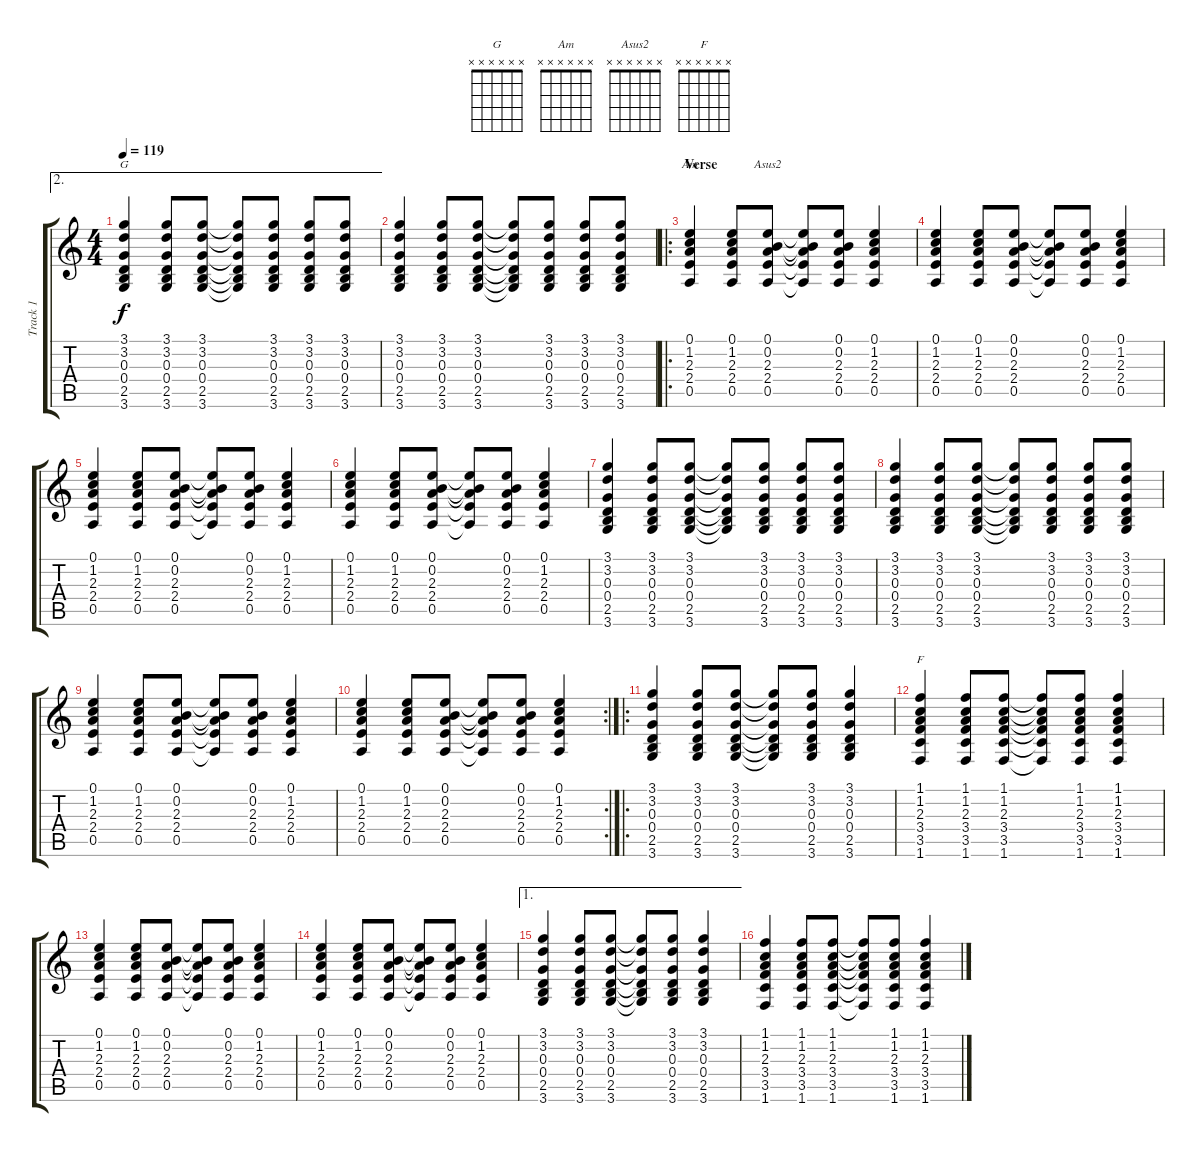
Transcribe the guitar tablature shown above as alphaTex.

\track ("Track 1" "Track 1") {instrument acousticguitarsteel}
\staff {score tabs}
\tuning (E4 B3 G3 D3 A2 E2) {hide}
\chord ("G" x x x x x x)
\chord ("Am" x x x x x x)
\chord ("Asus2" x x x x x x)
\chord ("F" x x x x x x)
\ae 2
\ts (4 4)
\tempo 119
\clef g2
\ks c
(3.1 3.2 0.3 0.4 2.5 3.6).4{ch "G" dy f} (3.1 3.2 0.3 0.4 2.5 3.6).8 (3.1 3.2 0.3 0.4 2.5 3.6).8 (3.1{t} 3.2{t} 0.3{t} 0.4{t} 2.5{t} 3.6{t}).8 (3.1 3.2 0.3 0.4 2.5 3.6).8 (3.1 3.2 0.3 0.4 2.5 3.6).8 (3.1 3.2 0.3 0.4 2.5 3.6).8 |
(3.1 3.2 0.3 0.4 2.5 3.6).4 (3.1 3.2 0.3 0.4 2.5 3.6).8 (3.1 3.2 0.3 0.4 2.5 3.6).8 (3.1{t} 3.2{t} 0.3{t} 0.4{t} 2.5{t} 3.6{t}).8 (3.1 3.2 0.3 0.4 2.5 3.6).8 (3.1 3.2 0.3 0.4 2.5 3.6).8 (3.1 3.2 0.3 0.4 2.5 3.6).8 |
\ro
\section ("" "Verse")
(0.1 1.2 2.3 2.4 0.5).4{ch "Am"} (0.1 1.2 2.3 2.4 0.5).8 (0.1 0.2 2.3 2.4 0.5).8{ch "Asus2"} (0.1{t} 0.2{t} 2.3{t} 2.4{t} 0.5{t}).8 (0.1 0.2 2.3 2.4 0.5).8 (0.1 1.2 2.3 2.4 0.5).4 |
(0.1 1.2 2.3 2.4 0.5).4 (0.1 1.2 2.3 2.4 0.5).8 (0.1 0.2 2.3 2.4 0.5).8 (0.1{t} 0.2{t} 2.3{t} 2.4{t} 0.5{t}).8 (0.1 0.2 2.3 2.4 0.5).8 (0.1 1.2 2.3 2.4 0.5).4 |
(0.1 1.2 2.3 2.4 0.5).4 (0.1 1.2 2.3 2.4 0.5).8 (0.1 0.2 2.3 2.4 0.5).8 (0.1{t} 0.2{t} 2.3{t} 2.4{t} 0.5{t}).8 (0.1 0.2 2.3 2.4 0.5).8 (0.1 1.2 2.3 2.4 0.5).4 |
(0.1 1.2 2.3 2.4 0.5).4 (0.1 1.2 2.3 2.4 0.5).8 (0.1 0.2 2.3 2.4 0.5).8 (0.1{t} 0.2{t} 2.3{t} 2.4{t} 0.5{t}).8 (0.1 0.2 2.3 2.4 0.5).8 (0.1 1.2 2.3 2.4 0.5).4 |
(3.1 3.2 0.3 0.4 2.5 3.6).4 (3.1 3.2 0.3 0.4 2.5 3.6).8 (3.1 3.2 0.3 0.4 2.5 3.6).8 (3.1{t} 3.2{t} 0.3{t} 0.4{t} 2.5{t} 3.6{t}).8 (3.1 3.2 0.3 0.4 2.5 3.6).8 (3.1 3.2 0.3 0.4 2.5 3.6).8 (3.1 3.2 0.3 0.4 2.5 3.6).8 |
(3.1 3.2 0.3 0.4 2.5 3.6).4 (3.1 3.2 0.3 0.4 2.5 3.6).8 (3.1 3.2 0.3 0.4 2.5 3.6).8 (3.1{t} 3.2{t} 0.3{t} 0.4{t} 2.5{t} 3.6{t}).8 (3.1 3.2 0.3 0.4 2.5 3.6).8 (3.1 3.2 0.3 0.4 2.5 3.6).8 (3.1 3.2 0.3 0.4 2.5 3.6).8 |
(0.1 1.2 2.3 2.4 0.5).4 (0.1 1.2 2.3 2.4 0.5).8 (0.1 0.2 2.3 2.4 0.5).8 (0.1{t} 0.2{t} 2.3{t} 2.4{t} 0.5{t}).8 (0.1 0.2 2.3 2.4 0.5).8 (0.1 1.2 2.3 2.4 0.5).4 |
\rc 2
(0.1 1.2 2.3 2.4 0.5).4 (0.1 1.2 2.3 2.4 0.5).8 (0.1 0.2 2.3 2.4 0.5).8 (0.1{t} 0.2{t} 2.3{t} 2.4{t} 0.5{t}).8 (0.1 0.2 2.3 2.4 0.5).8 (0.1 1.2 2.3 2.4 0.5).4 |
\ro
(3.1 3.2 0.3 0.4 2.5 3.6).4 (3.1 3.2 0.3 0.4 2.5 3.6).8 (3.1 3.2 0.3 0.4 2.5 3.6).8 (3.1{t} 3.2{t} 0.3{t} 0.4{t} 2.5{t} 3.6{t}).8 (3.1 3.2 0.3 0.4 2.5 3.6).8 (3.1 3.2 0.3 0.4 2.5 3.6).4 |
(1.1 1.2 2.3 3.4 3.5 1.6).4{ch "F"} (1.1 1.2 2.3 3.4 3.5 1.6).8 (1.1 1.2 2.3 3.4 3.5 1.6).8 (1.1{t} 1.2{t} 2.3{t} 3.4{t} 3.5{t} 1.6{t}).8 (1.1 1.2 2.3 3.4 3.5 1.6).8 (1.1 1.2 2.3 3.4 3.5 1.6).4 |
(0.1 1.2 2.3 2.4 0.5).4 (0.1 1.2 2.3 2.4 0.5).8 (0.1 0.2 2.3 2.4 0.5).8 (0.1{t} 0.2{t} 2.3{t} 2.4{t} 0.5{t}).8 (0.1 0.2 2.3 2.4 0.5).8 (0.1 1.2 2.3 2.4 0.5).4 |
(0.1 1.2 2.3 2.4 0.5).4 (0.1 1.2 2.3 2.4 0.5).8 (0.1 0.2 2.3 2.4 0.5).8 (0.1{t} 0.2{t} 2.3{t} 2.4{t} 0.5{t}).8 (0.1 0.2 2.3 2.4 0.5).8 (0.1 1.2 2.3 2.4 0.5).4 |
\ae 1
(3.1 3.2 0.3 0.4 2.5 3.6).4 (3.1 3.2 0.3 0.4 2.5 3.6).8 (3.1 3.2 0.3 0.4 2.5 3.6).8 (3.1{t} 3.2{t} 0.3{t} 0.4{t} 2.5{t} 3.6{t}).8 (3.1 3.2 0.3 0.4 2.5 3.6).8 (3.1 3.2 0.3 0.4 2.5 3.6).4 |
(1.1 1.2 2.3 3.4 3.5 1.6).4 (1.1 1.2 2.3 3.4 3.5 1.6).8 (1.1 1.2 2.3 3.4 3.5 1.6).8 (1.1{t} 1.2{t} 2.3{t} 3.4{t} 3.5{t} 1.6{t}).8 (1.1 1.2 2.3 3.4 3.5 1.6).8 (1.1 1.2 2.3 3.4 3.5 1.6).4
